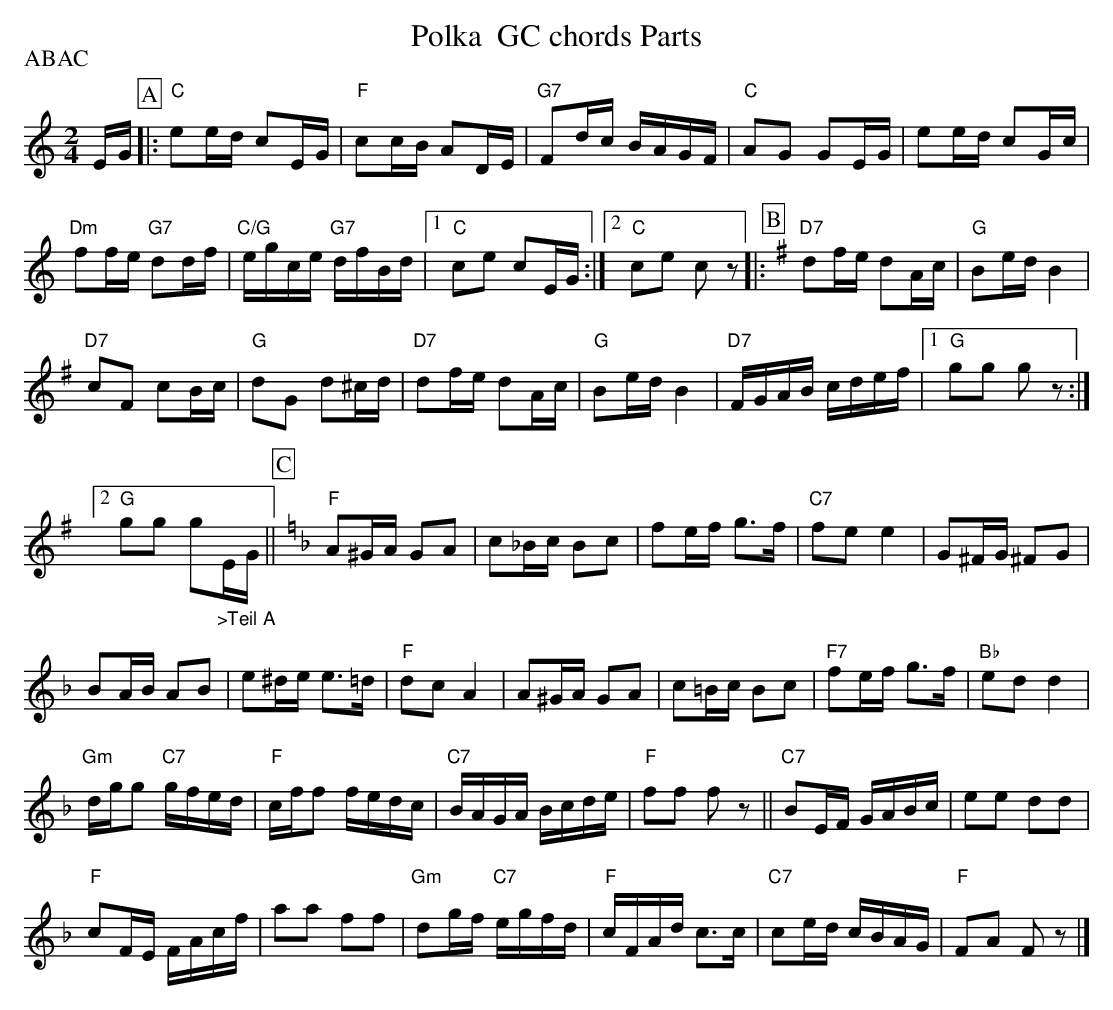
X:1
T: Polka  GC chords Parts
P:ABAC
M:2/4
L:1/16
K:C %%MIDI gchordon
EG [P:A] |: "C"e2ed c2EG | "F"c2cB A2DE | "G7"F2dc BAGF | "C"A2G2 G2EG | e2ed c2Gc |
"Dm"f2fe "G7"d2df | "C/G"egce "G7"dfBd |1 "C"c2e2 c2EG :|2 "C"c2e2 c2z2 |: [P:B] [K:G] "D7"d2fe d2Ac | "G"B2edB4 |
"D7"c2F2 c2Bc | "G"d2G2 d2^cd | "D7"d2fe d2Ac | "G"B2edB4 | "D7"FGAB cdef |1 "G"g2g2 g2z2 :|2
"G"g2g2 g2"_>Teil A"EG || [P:C] [K:F] "F"A2^GA G2A2 | c2_Bc B2c2 | f2ef g3f | "C7"f2e2e4 | G2^FG ^F2G2 |
B2AB A2B2 | e2^de e3=d | "F"d2c2A4 | A2^GA G2A2 | c2=Bc B2c2 | "F7"f2ef g3f | "Bb"e2d2d4 |
"Gm"dgg2 "C7"gfed | "F"cff2 fedc | "C7"BAGA Bcde | "F"f2f2 f2z2 || "C7"B2EF GABc | e2e2 d2d2 |
"F"c2FE FAcf | a2a2 f2f2 | "Gm"d2gf "C7"egfd | "F"cFAd c3c |  "C7"c2ed cBAG | "F"F2A2 F2z2 |]
